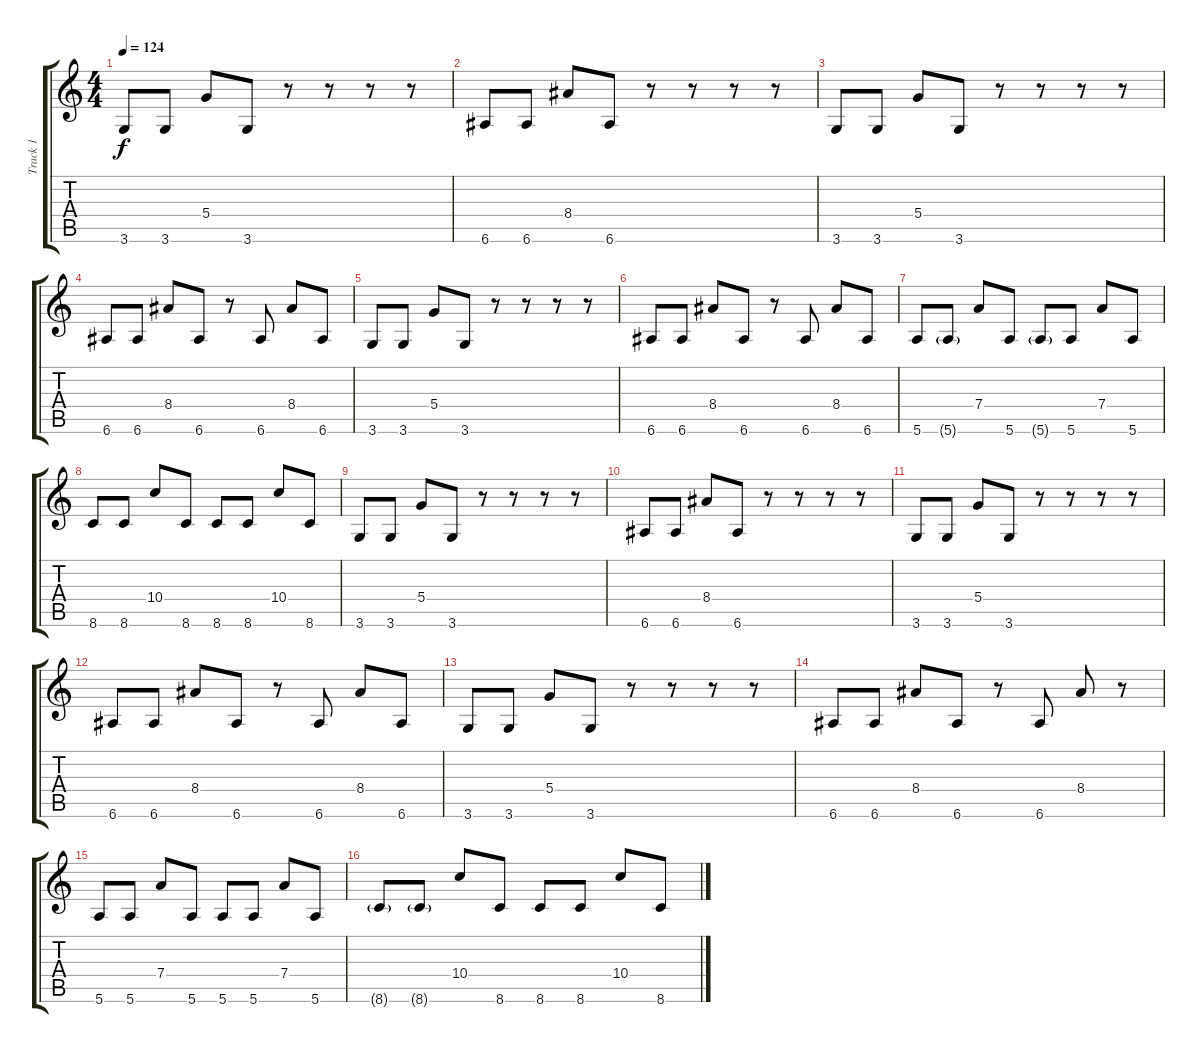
\track ("Track 1" "Track 1") {instrument acousticguitarsteel}
\staff {score tabs}
\tuning (E4 B3 G3 D3 A2 E2) {hide}
\ts (4 4)
\tempo 124
\clef g2
\ks c
3.6.8{dy f instrument acousticguitarsteel} 3.6.8 5.4.8 3.6.8 r.8 r.8 r.8 r.8 |
6.6.8 6.6.8 8.4.8 6.6.8 r.8 r.8 r.8 r.8 |
3.6.8 3.6.8 5.4.8 3.6.8 r.8 r.8 r.8 r.8 |
6.6.8 6.6.8 8.4.8 6.6.8 r.8 6.6.8 8.4.8 6.6.8 |
3.6.8 3.6.8 5.4.8 3.6.8 r.8 r.8 r.8 r.8 |
6.6.8 6.6.8 8.4.8 6.6.8 r.8 6.6.8 8.4.8 6.6.8 |
5.6.8 5.6{g}.8 7.4.8 5.6.8 5.6{g}.8 5.6.8 7.4.8 5.6.8 |
8.6.8 8.6.8 10.4.8 8.6.8 8.6.8 8.6.8 10.4.8 8.6.8 |
3.6.8 3.6.8 5.4.8 3.6.8 r.8 r.8 r.8 r.8 |
6.6.8 6.6.8 8.4.8 6.6.8 r.8 r.8 r.8 r.8 |
3.6.8 3.6.8 5.4.8 3.6.8 r.8 r.8 r.8 r.8 |
6.6.8 6.6.8 8.4.8 6.6.8 r.8 6.6.8 8.4.8 6.6.8 |
3.6.8 3.6.8 5.4.8 3.6.8 r.8 r.8 r.8 r.8 |
6.6.8 6.6.8 8.4.8 6.6.8 r.8 6.6.8 8.4.8 r.8 |
5.6.8 5.6.8 7.4.8 5.6.8 5.6.8 5.6.8 7.4.8 5.6.8 |
8.6{g}.8 8.6{g}.8 10.4.8 8.6.8 8.6.8 8.6.8 10.4.8 8.6.8
